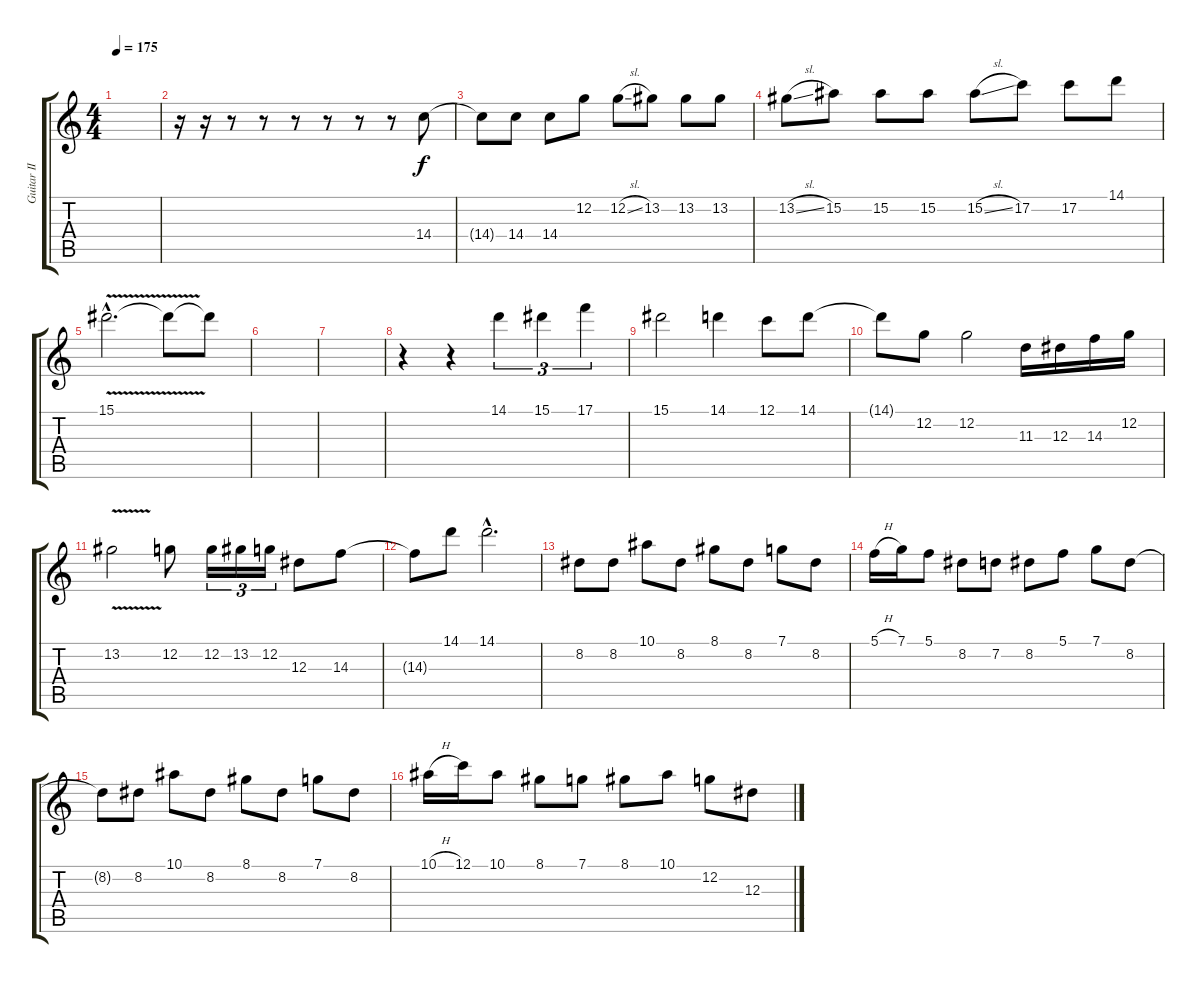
\track ("Guitar II" "Guitar II") {instrument distortionguitar}
\staff {score tabs}
\tuning (C4 G3 Eb3 Bb2 F2 C2) {hide}
\ts (4 4)
\tempo 175
\clef g2
\ks c
|
r.16 r.16 r.8 r.8 r.8 r.8 r.8 r.8 14.4.8 |
14.4{t}.8 14.4.8 14.4.8 12.2.8 12.2{sl}.8 13.2.8 13.2.8 13.2.8 |
13.2{sl}.8 15.2.8 15.2.8 15.2.8 15.2{sl}.8 17.2.8 17.2.8 14.1.8 |
15.1{v hac}.2{d} 15.1{t}.8 15.1{t}.8 |
|
|
r.4 r.4 14.1.4{tu (3 2)} 15.1.4{tu (3 2)} 17.1.4{tu (3 2)} |
15.1.2 14.1.4 12.1.8 14.1.8 |
14.1{t}.8 12.2.8 12.2.2 11.3.16 12.3.16 14.3.16 12.2.16 |
13.2{v}.2 12.2.8 12.2.16{tu (3 2)} 13.2.16{tu (3 2)} 12.2.16{tu (3 2)} 12.3.8 14.3.8 |
14.3{t}.8 14.1.8 14.1{hac}.2{d} |
8.2.8 8.2.8 10.1.8 8.2.8 8.1.8 8.2.8 7.1.8 8.2.8 |
5.1{h}.16 7.1.16 5.1.8 8.2.8 7.2.8 8.2.8 5.1.8 7.1.8 8.2.8 |
8.2{t}.8 8.2.8 10.1.8 8.2.8 8.1.8 8.2.8 7.1.8 8.2.8 |
10.1{h}.16 12.1.16 10.1.8 8.1.8 7.1.8 8.1.8 10.1.8 12.2.8 12.3.8
